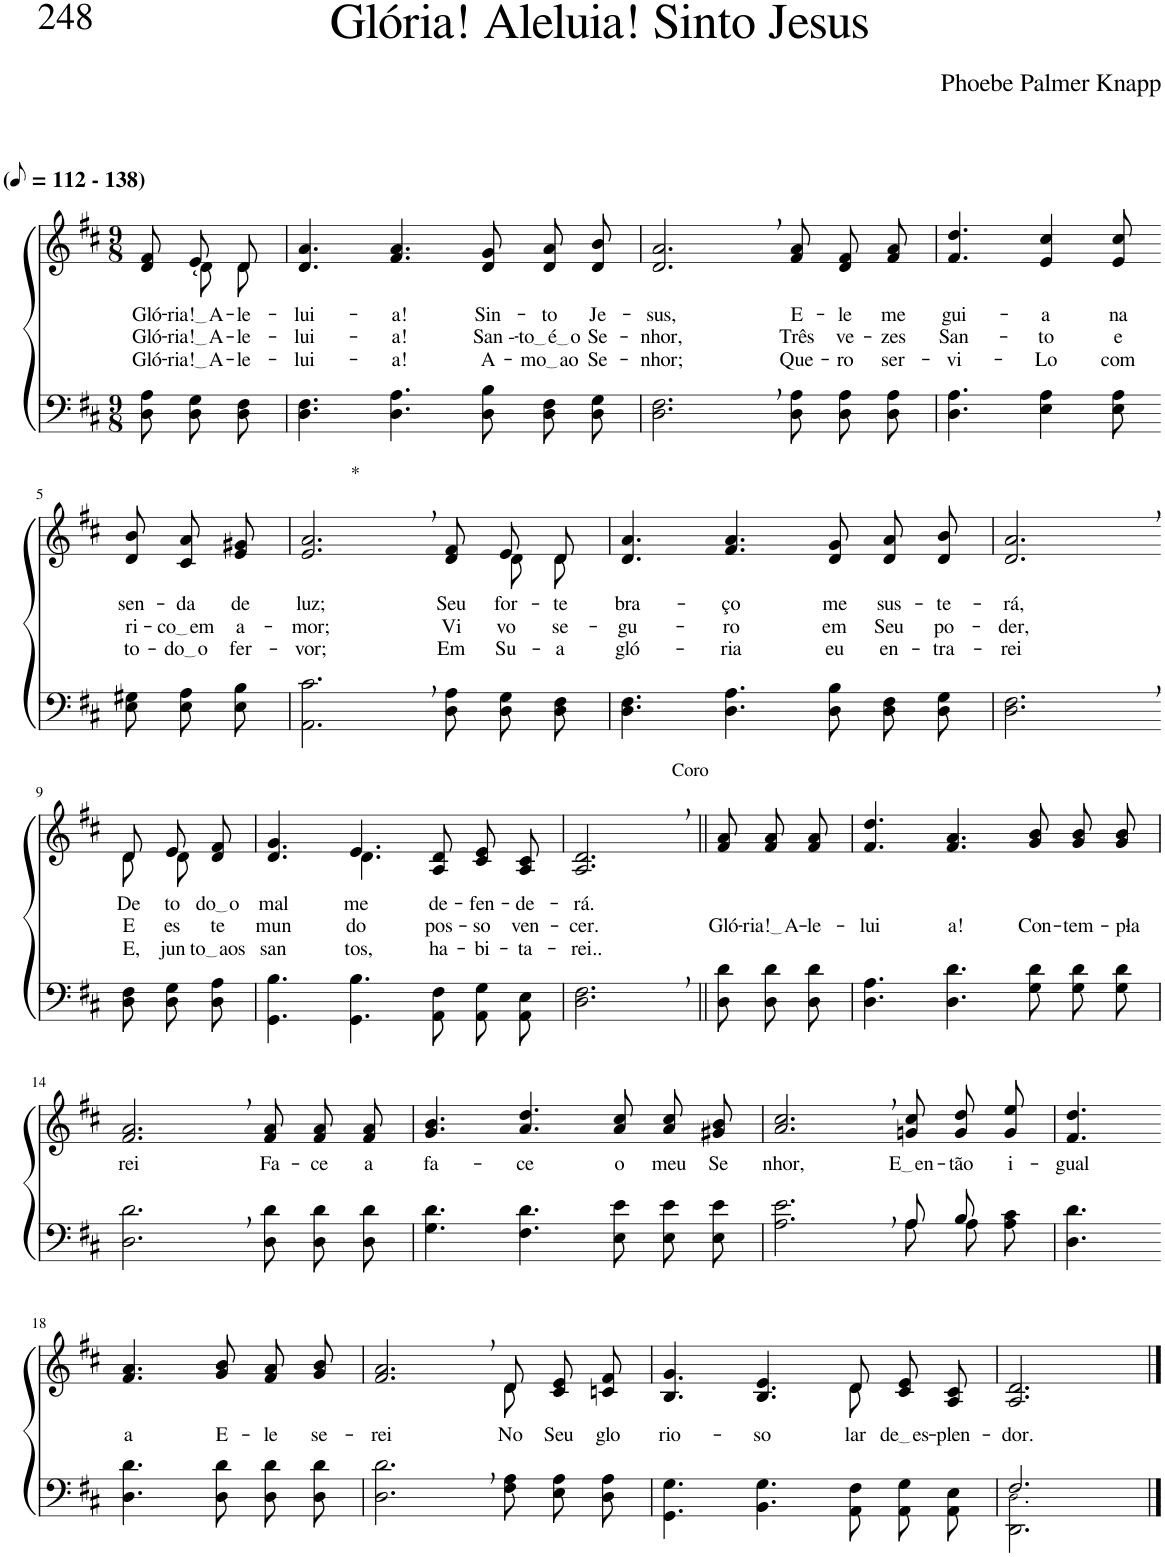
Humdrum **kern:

**kern	**kern	**text	**text	**text
*part2	*part1	*part1	*part1	*part1
*staff2	*staff1	*staff1	*staff1	*staff1
*I"Parte III e IV	*I"Parte I e II	*	*	*
*clefF4	*clefG2	*	*	*
*k[f#c#]	*k[f#c#]	*	*	*
*M9/8	*M9/8	*	*	*
*MM56	*MM56	*	*	*
=1	=1	=1	=1	=1
!	!LO:TX:a:B:t=(	!	!	!
!	!LO:TX:a:B:t=- 138)	!	!	!
!	!	!LO:LY:b	!LO:LY:b	!LO:LY:b
*	*^	*	*	*
8D\ 8A\L	8d/ 8f#/L	8ryy	Gló-	Gló-	Gló-
!	!	!	!LO:LY:b	!LO:LY:b	!LO:LY:b
8D\ 8G\	8e/	8d\L	ria! A	ria! A	ria! A
!	!	!	!LO:LY:b	!LO:LY:b	!LO:LY:b
8D\ 8F#\J	8d/J	8d\J	-le-	-le-	-le-
=2	=2	=2	=2	=2	=2
!	!	!	!LO:LY:b	!LO:LY:b	!LO:LY:b
*	*v	*v	*	*	*
4.D\ 4.F#\	4.d/ 4.a/	-lui-	-lui-	-lui-
!	!	!LO:LY:b	!LO:LY:b	!LO:LY:b
4.D\ 4.A\	4.f#/ 4.a/	-a!	-a!	-a!
!	!	!LO:LY:b	!LO:LY:b	!LO:LY:b
8D\ 8B\L	8d/ 8g/L	Sin-	San --	A-
!	!	!LO:LY:b	!LO:LY:b	!LO:LY:b
8D\ 8F#\	8d/ 8a/	-to	to é o	mo ao
!	!	!LO:LY:b	!LO:LY:b	!LO:LY:b
8D\ 8G\J	8d/ 8b/J	Je-	Se-	Se-
=3	=3	=3	=3	=3
!	!	!LO:LY:b	!LO:LY:b	!LO:LY:b
2.D\, 2.F#\,	2.d/, 2.a/,	-sus,	-nhor,	-nhor;
!	!	!LO:LY:b	!LO:LY:b	!LO:LY:b
8D\ 8A\L	8f#/ 8a/L	E-	Três	Que-
!	!	!LO:LY:b	!LO:LY:b	!LO:LY:b
8D\ 8A\	8d/ 8f#/	-le	ve-	-ro
!	!	!LO:LY:b	!LO:LY:b	!LO:LY:b
8D\ 8A\J	8f#/ 8a/J	me	-zes	ser-
=4	=4	=4	=4	=4
!	!	!LO:LY:b	!LO:LY:b	!LO:LY:b
4.D\ 4.A\	4.f#/ 4.dd/	gui-	San-	-vi-
!	!	!LO:LY:b	!LO:LY:b	!LO:LY:b
4E\ 4A\	4e/ 4cc#/	-a	-to	-Lo
!	!	!LO:LY:b	!LO:LY:b	!LO:LY:b
8E\ 8A\	8e/ 8cc#/	na	e	com
!!LO:LB:g=z
=5-	=5-	=5-	=5-	=5-
*k[f#c#]	*k[f#c#]	*	*	*
!	!	!LO:LY:b	!LO:LY:b	!LO:LY:b
8E\ 8G#X\L	8d/ 8b/L	sen-	ri-	to-
!	!	!LO:LY:b	!LO:LY:b	!LO:LY:b
8E\ 8A\	8c#/ 8a/	-da	co em	do o
!	!	!LO:LY:b	!LO:LY:b	!LO:LY:b
8E\ 8B\J	8e/ 8g#X/J	de	a-	fer-
=6	=6	=6	=6	=6
!	!LO:TX:a:t=*	!	!	!
!	!	!LO:LY:b	!LO:LY:b	!LO:LY:b
*	*^	*	*	*
2.AA\, 2.c#\,	2.e/, 2.a/,	2..ryy	luz;	-mor;	-vor;
!	!	!	!LO:LY:b	!LO:LY:b	!LO:LY:b
8D\ 8A\L	8d/ 8f#/L	.	Seu	Vi-	Em
!	!	!	!LO:LY:b	!LO:LY:b	!LO:LY:b
8D\ 8G\	8e/	8d\L	for-	-vo	Su-
!	!	!	!LO:LY:b	!LO:LY:b	!LO:LY:b
8D\ 8F#\J	8d/J	8d\J	-te	se-	-a
=7	=7	=7	=7	=7	=7
!	!	!	!LO:LY:b	!LO:LY:b	!LO:LY:b
*	*v	*v	*	*	*
4.D\ 4.F#\	4.d/ 4.a/	bra-	gu-	gló-
!	!	!LO:LY:b	!LO:LY:b	!LO:LY:b
4.D\ 4.A\	4.f#/ 4.a/	-ço	-ro	-ria
!	!	!LO:LY:b	!LO:LY:b	!LO:LY:b
8D\ 8B\L	8d/ 8g/L	me	em	eu
!	!	!LO:LY:b	!LO:LY:b	!LO:LY:b
8D\ 8F#\	8d/ 8a/	sus-	Seu	en-
!	!	!LO:LY:b	!LO:LY:b	!LO:LY:b
8D\ 8G\J	8d/ 8b/J	-te-	po-	-tra-
=8	=8	=8	=8	=8
!	!	!LO:LY:b	!LO:LY:b	!LO:LY:b
2.D\, 2.F#\,	2.d/, 2.a/,	-rá,	-der,	-rei
!!LO:LB:g=z
=9-	=9-	=9-	=9-	=9-
*k[f#c#]	*	*	*	*
*	*^	*	*	*
!	!	!	!LO:LY:b	!LO:LY:b	!LO:LY:b
8D\ 8F#\L	8d/L	8d\L	De	-E	E,
!	!	!	!LO:LY:b	!LO:LY:b	!LO:LY:b
8D\ 8G\	8e/	8d\J	to-	es-	jun-
!	!	!	!LO:LY:b	!LO:LY:b	!LO:LY:b
8D\ 8A\J	8d/ 8f#/J	8ryy	do o	-te	to aos
=10	=10	=10	=10	=10	=10
!	!	!	!LO:LY:b	!LO:LY:b	!LO:LY:b
4.GG\ 4.B\	4.ryy	4.d/ 4.g/	-mal	mun-	san-
!	!	!	!LO:LY:b	!LO:LY:b	!LO:LY:b
4.GG\ 4.B\	4.d\	4.e/	me	-do	tos,
!	!	!	!LO:LY:b	!LO:LY:b	!LO:LY:b
8AA/ 8F#/L	4.ryy	8A/ 8d/L	de-	pos-	ha-
!	!	!	!LO:LY:b	!LO:LY:b	!LO:LY:b
8AA/ 8G/	.	8c#/ 8e/	-fen-	-so	-bi-
!	!	!	!LO:LY:b	!LO:LY:b	!LO:LY:b
8AA/ 8E/J	.	8A/ 8c#/J	-de-	ven-	-ta-
=11	=11	=11	=11	=11	=11
!	!LO:TX:a:t=Coro	!	!	!	!
!	!	!	!LO:LY:b	!LO:LY:b	!LO:LY:b
*	*v	*v	*	*	*
2.D\, 2.F#\,	2.A/, 2.d/,	-rá.	-cer.	-rei..
=12||	=12||	=12||	=12||	=12||
!	!	!	!LO:LY:b	!
8D\ 8d\L	8f#/ 8a/L	.	Gló-	.
!	!	!	!LO:LY:b	!
8D\ 8d\	8f#/ 8a/	.	ria! A	.
!	!	!	!LO:LY:b	!
8D\ 8d\J	8f#/ 8a/J	.	-le-	.
=13	=13	=13	=13	=13
!	!	!	!LO:LY:b	!
4.D\ 4.A\	4.f#/ 4.dd/	.	-lui	.
!	!	!	!LO:LY:b	!
4.D\ 4.d\	4.f#/ 4.a/	.	a!	.
!	!	!	!LO:LY:b	!
8G\ 8d\L	8g/ 8b/L	.	Con-	.
!	!	!	!LO:LY:b	!
8G\ 8d\	8g/ 8b/	.	-tem-	.
!	!	!	!LO:LY:b	!
8G\ 8d\J	8g/ 8b/J	.	-pla-	.
!!LO:LB:g=z
=14	=14	=14	=14	=14
!	!	!LO:LY:b	!	!
2.D\, 2.d\,	2.f#/, 2.a/,	rei	.	.
!	!	!LO:LY:b	!	!
8D\ 8d\L	8f#/ 8a/L	Fa-	.	.
!	!	!LO:LY:b	!	!
8D\ 8d\	8f#/ 8a/	-ce	.	.
!	!	!LO:LY:b	!	!
8D\ 8d\J	8f#/ 8a/J	a	.	.
=15	=15	=15	=15	=15
!	!	!LO:LY:b	!	!
4.G\ 4.d\	4.g/ 4.b/	fa-	.	.
!	!	!LO:LY:b	!	!
4.F#\ 4.d\	4.a/ 4.dd/	-ce	.	.
!	!	!LO:LY:b	!	!
8E\ 8e\L	8a/ 8cc#/L	o	.	.
!	!	!LO:LY:b	!	!
8E\ 8e\	8a/ 8cc#/	meu	.	.
!	!	!LO:LY:b	!	!
8E\ 8e\J	8g#X/ 8b/J	Se	.	.
=16	=16	=16	=16	=16
*^	*	*	*	*
!	!	!	!LO:LY:b	!	!
2.A\, 2.e\,	2.ryy	2.a/, 2.cc#/,	nhor,	.	.
!	!	!	!LO:LY:b	!	!
8A\L	8A\L	8gn\ 8cc#\L	E en	.	.
!	!	!	!LO:LY:b	!	!
8B\	8A\J	8g\ 8dd\	-tão	.	.
!	!	!	!LO:LY:b	!	!
8A\ 8c#\J	8ryy	8g\ 8ee\J	i-	.	.
=17	=17	=17	=17	=17	=17
!	!	!	!LO:LY:b	!	!
*v	*v	*	*	*	*
4.D\ 4.d\	4.f#/ 4.dd/	-gual	.	.
!!LO:LB:g=z
=18-	=18-	=18-	=18-	=18-
!	!	!LO:LY:b	!	!
4.D\ 4.d\	4.f#/ 4.a/	a	.	.
!	!	!LO:LY:b	!	!
8D\ 8d\L	8g/ 8b/L	E-	.	.
!	!	!LO:LY:b	!	!
8D\ 8d\	8f#/ 8a/	-le	.	.
!	!	!LO:LY:b	!	!
8D\ 8d\J	8g/ 8b/J	se-	.	.
=19	=19	=19	=19	=19
!	!	!LO:LY:b	!	!
*	*^	*	*	*
2.D\, 2.d\,	2.f#/, 2.a/,	2.ryy	-rei	.	.
!	!	!	!LO:LY:b	!	!
8F#\ 8A\L	8d/L	8d\	No	.	.
!	!	!	!LO:LY:b	!	!
8E\ 8A\	8c#/ 8e/	4ryy	Seu	.	.
!	!	!	!LO:LY:b	!	!
8D\ 8A\J	8cn/ 8f#/J	.	glo-	.	.
=20	=20	=20	=20	=20	=20
!	!	!	!LO:LY:b	!	!
4.GG\ 4.G\	2.ryy	4.B/ 4.g/	-rio-	.	.
!	!	!	!LO:LY:b	!	!
4.BB\ 4.G\	.	4.B/ 4.e/	-so	.	.
!	!	!	!LO:LY:b	!	!
8AA/ 8F#/L	8d\	8d/L	lar	.	.
!	!	!	!LO:LY:b	!	!
8AA/ 8G/	4ryy	8c#/ 8e/	de es	.	.
!	!	!	!LO:LY:b	!	!
8AA/ 8E/J	.	8A/ 8c#/J	-plen-	.	.
=21	=21	=21	=21	=21	=21
*^	*	*	*	*	*
!	!	!	!	!LO:LY:b	!	!
*	*	*v	*v	*	*	*
2.F#/	2.DD\ 2.D!\	2.A/ 2.d/	-dor.	.	.
*v	*v	*	*	*	*
==	==	==	==	==
*-	*-	*-	*-	*-
